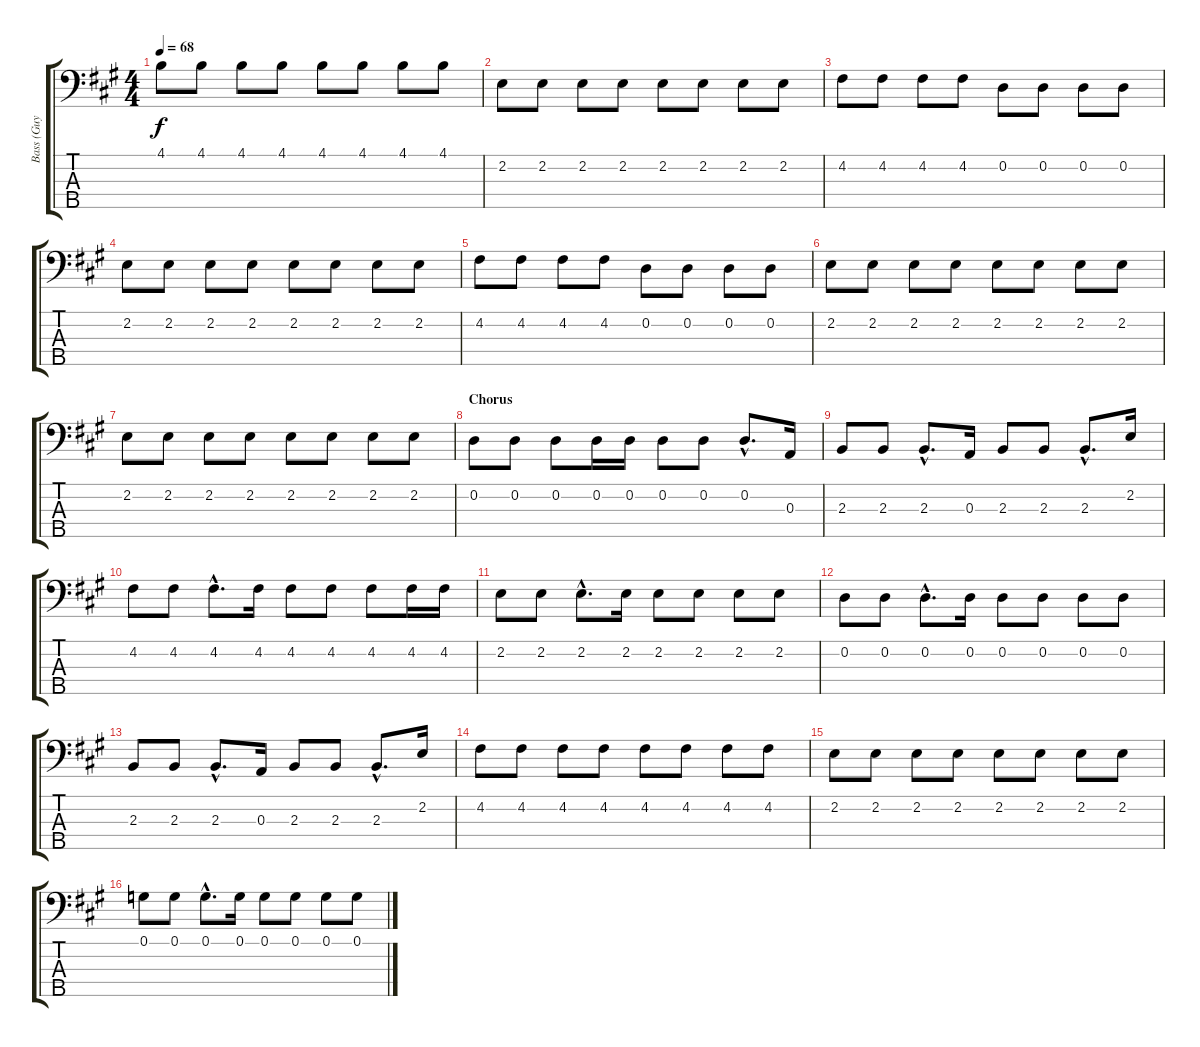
\track ("Bass (Guy Berryman)" "Bass (Guy ") {instrument electricbasspick}
\staff {score tabs}
\tuning (G2 D2 A1 E1 B0) {hide}
\ts (4 4)
\tempo 68
\clef f4
\ks a
4.1.8{dy f} 4.1.8 4.1.8 4.1.8 4.1.8 4.1.8 4.1.8 4.1.8 |
2.2.8 2.2.8 2.2.8 2.2.8 2.2.8 2.2.8 2.2.8 2.2.8 |
4.2.8 4.2.8 4.2.8 4.2.8 0.2.8 0.2.8 0.2.8 0.2.8 |
2.2.8 2.2.8 2.2.8 2.2.8 2.2.8 2.2.8 2.2.8 2.2.8 |
4.2.8 4.2.8 4.2.8 4.2.8 0.2.8 0.2.8 0.2.8 0.2.8 |
2.2.8 2.2.8 2.2.8 2.2.8 2.2.8 2.2.8 2.2.8 2.2.8 |
2.2.8 2.2.8 2.2.8 2.2.8 2.2.8 2.2.8 2.2.8 2.2.8 |
\section ("" "Chorus")
0.2.8 0.2.8 0.2.8 0.2.16 0.2.16 0.2.8 0.2.8 0.2{hac}.8{d} 0.3.16 |
2.3.8 2.3.8 2.3{hac}.8{d} 0.3.16 2.3.8 2.3.8 2.3{hac}.8{d} 2.2.16 |
4.2.8 4.2.8 4.2{hac}.8{d} 4.2.16 4.2.8 4.2.8 4.2.8 4.2.16 4.2.16 |
2.2.8 2.2.8 2.2{hac}.8{d} 2.2.16 2.2.8 2.2.8 2.2.8 2.2.8 |
0.2.8 0.2.8 0.2{hac}.8{d} 0.2.16 0.2.8 0.2.8 0.2.8 0.2.8 |
2.3.8 2.3.8 2.3{hac}.8{d} 0.3.16 2.3.8 2.3.8 2.3{hac}.8{d} 2.2.16 |
4.2.8 4.2.8 4.2.8 4.2.8 4.2.8 4.2.8 4.2.8 4.2.8 |
2.2.8 2.2.8 2.2.8 2.2.8 2.2.8 2.2.8 2.2.8 2.2.8 |
0.1.8 0.1.8 0.1{hac}.8{d} 0.1.16 0.1.8 0.1.8 0.1.8 0.1.8
